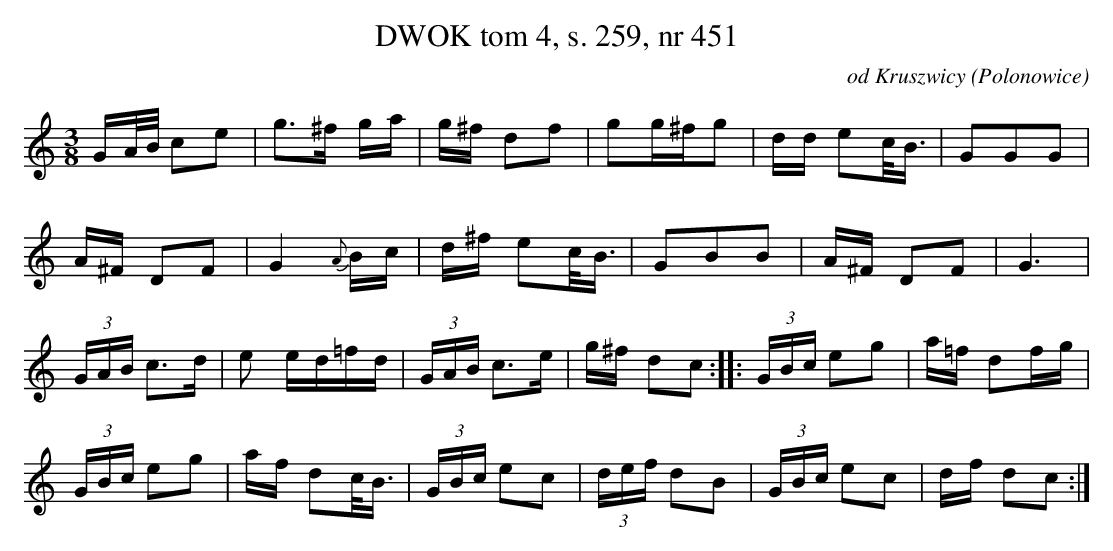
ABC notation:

X:1
T: DWOK tom 4, s. 259, nr 451
O: od Kruszwicy (Polonowice)
L: 1/16
M: 3/8
K: C
GA/B/ c2e2 | g3^f ga | g^f d2f2 | g2g^fg2 | dd e2c/B3/ | G2G2G2 |
A^F D2F2 | G4{A}Bc | d^f e2c/B3/ | G2B2B2 | A^F D2F2 | G6 |
(3GAB c3d | e2 ed=fd | (3GAB c3e | g^f d2c2:: (3GBc e2g2 | a=f d2fg |
(3GBc e2g2 | af d2c/B3/ | (3GBc e2c2 | (3def d2B2 | (3GBc e2c2 | df d2c2 :|
